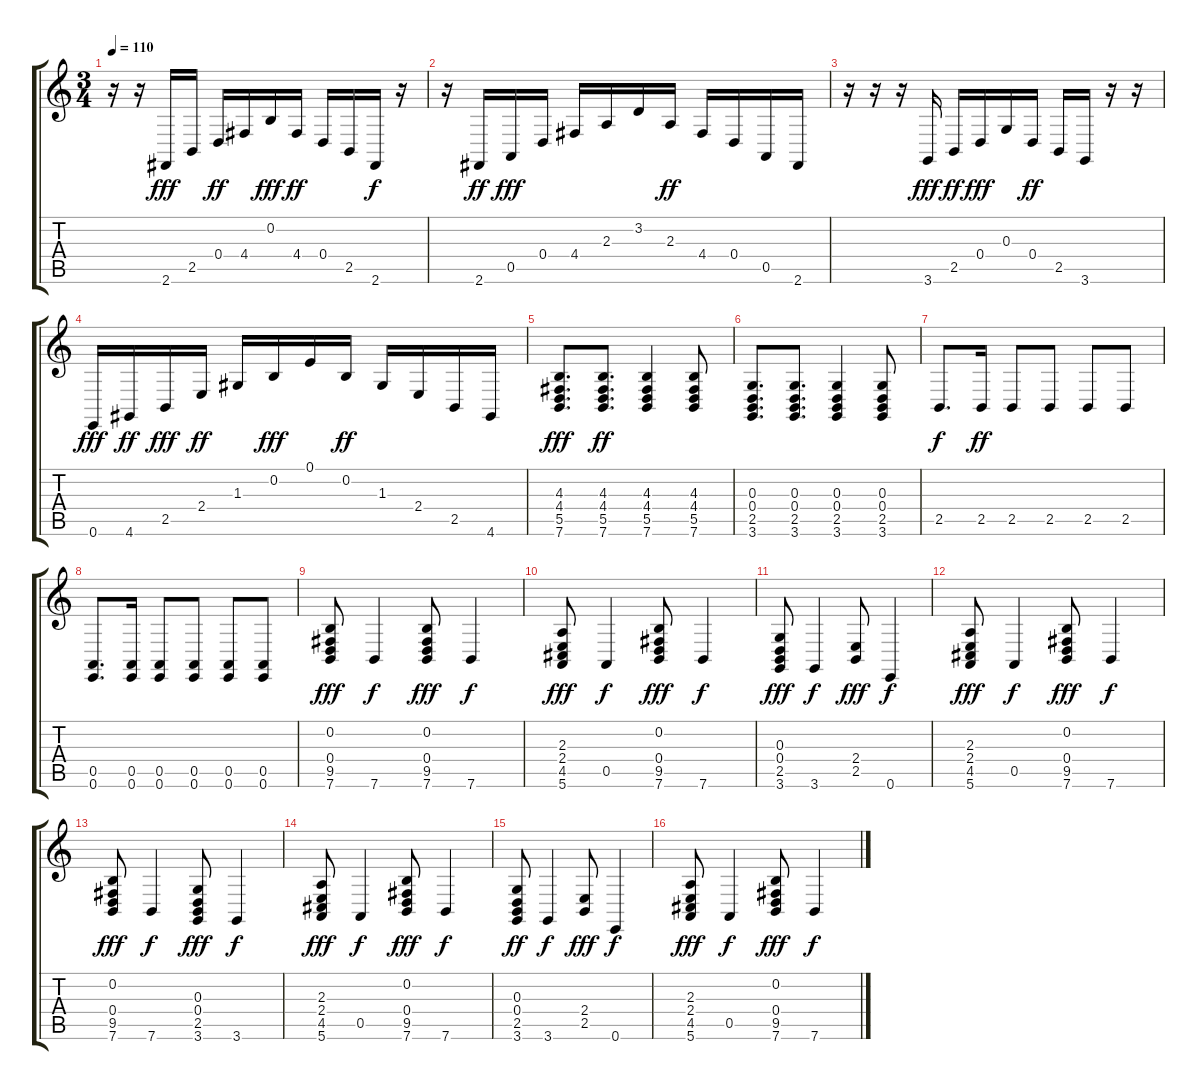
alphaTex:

\track "" {instrument brightacousticpiano}
\staff {score tabs}
\tuning (E4 B3 G3 D3 A2 E2) {hide}
\ts (3 4)
\tempo 110
\clef g2
\ks c
r.16{dy ff} r.16 2.6.16{dy fff} 2.5.16 0.4.16{dy ff} 4.4.16 0.2.16{dy fff} 4.4.16{dy ff} 0.4.16 2.5.16 2.6.16{dy f} r.16 |
r.16 2.6.16{dy ff} 0.5.16{dy fff} 0.4.16 4.4.16 2.3.16 3.2.16 2.3.16{dy ff} 4.4.16 0.4.16 0.5.16 2.6.16 |
r.16 r.16 r.16 3.6.16{dy fff} 2.5.16{dy ff} 0.4.16{dy fff} 0.3.16 0.4.16{dy ff} 2.5.16 3.6.16 r.16 r.16 |
0.6.16{dy fff} 4.6.16{dy ff} 2.5.16{dy fff} 2.4.16{dy ff} 1.3.16 0.2.16{dy fff} 0.1.16 0.2.16{dy ff} 1.3.16 2.4.16 2.5.16 4.6.16 |
(4.3 4.4 5.5 7.6).8{d dy fff} (4.3 4.4 5.5 7.6).8{d dy ff} (4.3 4.4 5.5 7.6).4 (4.3 4.4 5.5 7.6).8 |
(0.3 0.4 2.5 3.6).8{d} (0.3 0.4 2.5 3.6).8{d} (0.3 0.4 2.5 3.6).4 (0.3 0.4 2.5 3.6).8 |
2.5.8{d dy f} 2.5.16{dy ff} 2.5.8 2.5.8 2.5.8 2.5.8 |
(0.5 0.6).8{d} (0.5 0.6).16 (0.5 0.6).8 (0.5 0.6).8 (0.5 0.6).8 (0.5 0.6).8 |
(0.2 0.4 9.5 7.6).8{dy fff} 7.6.4{dy f} (0.2 0.4 9.5 7.6).8{dy fff} 7.6.4{dy f} |
(2.3 2.4 4.5 5.6).8{dy fff} 0.5.4{dy f} (0.2 0.4 9.5 7.6).8{dy fff} 7.6.4{dy f} |
(0.3 0.4 2.5 3.6).8{dy fff} 3.6.4{dy f} (2.4 2.5).8{dy fff} 0.6.4{dy f} |
(2.3 2.4 4.5 5.6).8{dy fff} 0.5.4{dy f} (0.2 0.4 9.5 7.6).8{dy fff} 7.6.4{dy f} |
(0.2 0.4 9.5 7.6).8{dy fff} 7.6.4{dy f} (0.3 0.4 2.5 3.6).8{dy fff} 3.6.4{dy f} |
(2.3 2.4 4.5 5.6).8{dy fff} 0.5.4{dy f} (0.2 0.4 9.5 7.6).8{dy fff} 7.6.4{dy f} |
(0.3 0.4 2.5 3.6).8{dy ff} 3.6.4{dy f} (2.4 2.5).8{dy fff} 0.6.4{dy f} |
(2.3 2.4 4.5 5.6).8{dy fff} 0.5.4{dy f} (0.2 0.4 9.5 7.6).8{dy fff} 7.6.4{dy f}
